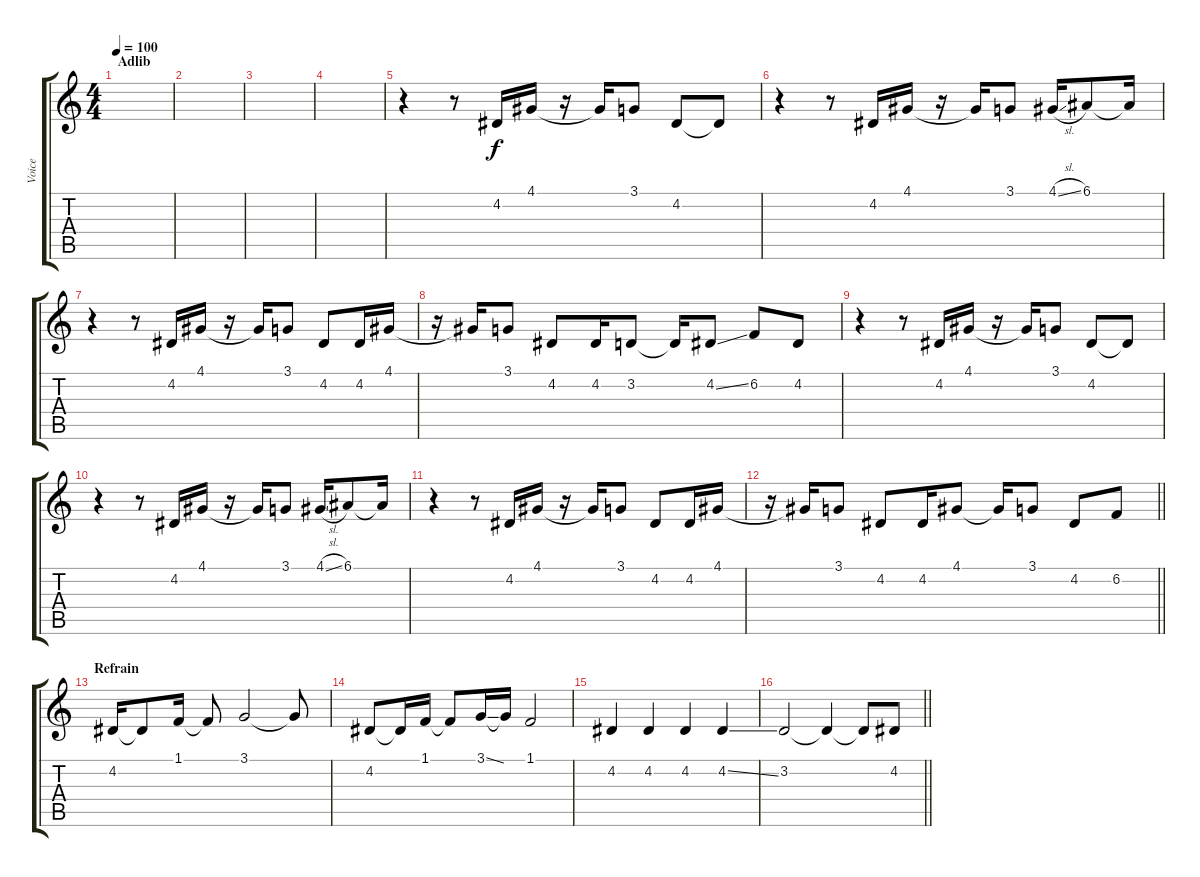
\track ("Voice" "Voice") {instrument lead2sawtooth}
\staff {score tabs}
\tuning (E4 B3 G3 D3 A2 D2) {hide}
\ts (4 4)
\section ("" "Adlib")
\tempo 100
\clef g2
\ks c
|
|
|
|
r.4 r.8 4.2.16 4.1.16 r.16 4.1{t}.16 3.1.8 4.2.8 4.2{t}.8 |
r.4 r.8 4.2.16 4.1.16 r.16 4.1{t}.16 3.1.8 4.1{sl}.16 6.1.8 6.1{t}.16 |
r.4 r.8 4.2.16 4.1.16 r.16 4.1{t}.16 3.1.8 4.2.8 4.2.16 4.1.16 |
r.16 4.1{t}.16 3.1.8 4.2.8 4.2.16 3.2.8 3.2{t}.16 4.2{ss}.8 6.2.8 4.2.8 |
r.4 r.8 4.2.16 4.1.16 r.16 4.1{t}.16 3.1.8 4.2.8 4.2{t}.8 |
r.4 r.8 4.2.16 4.1.16 r.16 4.1{t}.16 3.1.8 4.1{sl}.16 6.1.8 6.1{t}.16 |
r.4 r.8 4.2.16 4.1.16 r.16 4.1{t}.16 3.1.8 4.2.8 4.2.16 4.1.16 |
\barLineRight lightlight
r.16 4.1{t}.16 3.1.8 4.2.8 4.2.16 4.1.8 4.1{t}.16 3.1.8 4.2.8 6.2.8 |
\section ("" "Refrain")
4.2.16 4.2{t}.8 1.1.16 1.1{t}.8 3.1.2 3.1{t}.8 |
4.2.8 4.2{t}.16 1.1.16 1.1{t}.8 3.1{ss}.16 3.1{t}.16 1.1.2 |
4.2.4 4.2.4 4.2.4 4.2{ss}.4 |
\barLineRight lightlight
3.2.2 3.2{t}.4 3.2{t}.8 4.2.8
